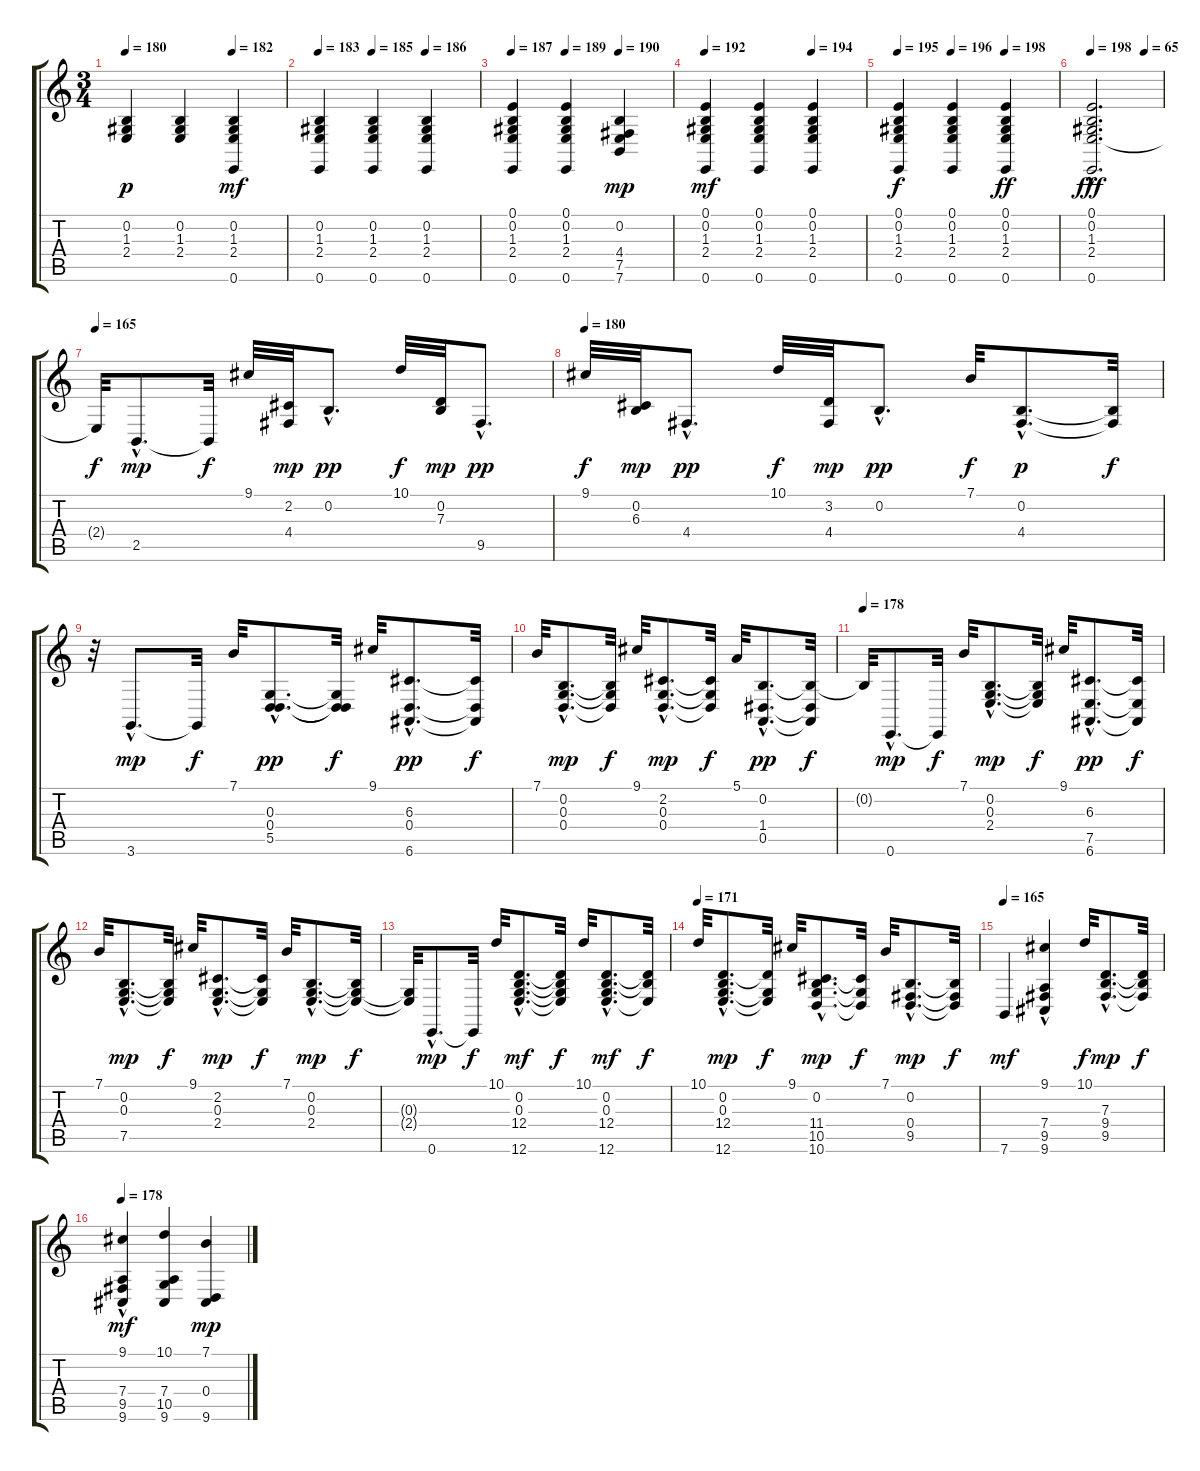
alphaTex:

\track "" {instrument acousticgrandpiano}
\staff {score tabs}
\tuning (E4 B3 G3 D3 A2 E2) {hide}
\ts (3 4)
\tempo 180
\tempo (182 0.6666666666666666)
\clef g2
\ks c
(0.2 1.3 2.4).4{dy p} (0.2 1.3 2.4).4 (0.2 1.3 2.4 0.6).4{dy mf} |
\tempo 183
\tempo (185 0.3333333333333333)
\tempo (186 0.6666666666666666)
(0.2 1.3 2.4 0.6).4 (0.2 1.3 2.4 0.6).4 (0.2 1.3 2.4 0.6).4 |
\tempo 187
\tempo (189 0.3333333333333333)
\tempo (190 0.6666666666666666)
(0.1 0.2 1.3 2.4 0.6).4 (0.1 0.2 1.3 2.4 0.6).4 (0.2 4.4 7.5 7.6).4{dy mp} |
\tempo 192
\tempo (194 0.6666666666666666)
(0.1 0.2 1.3 2.4 0.6).4{dy mf} (0.1 0.2 1.3 2.4 0.6).4 (0.1 0.2 1.3 2.4 0.6).4 |
\tempo 195
\tempo (196 0.3333333333333333)
\tempo (198 0.6666666666666666)
(0.1 0.2 1.3 2.4 0.6).4{dy f} (0.1 0.2 1.3 2.4 0.6).4 (0.1 0.2 1.3 2.4 0.6).4{dy ff} |
\tempo 198
\tempo (65 0.75)
(0.1 0.2 1.3 2.4{hac} 0.6).2{d dy fff} |
\tempo 165
2.4{t}.32{dy f} 2.5{hac}.8{d dy mp} 2.5{t}.32{dy f} 9.1.32 (2.2 4.4).32{dy mp} 0.2{hac}.8{d dy pp} 10.1.32{dy f} (0.2 7.3).32{dy mp} 9.5{hac}.8{d dy pp} |
\tempo 180
9.1.32{dy f} (0.2 6.3).32{dy mp} 4.4{hac}.8{d dy pp} 10.1.32{dy f} (3.2 4.4).32{dy mp} 0.2{hac}.8{d dy pp} 7.1.32{dy f} (0.2{hac} 4.4{hac}).8{d dy p} (0.2{t} 4.4{t}).32{dy f} |
r.32 3.6{hac}.8{d dy mp} 3.6{t}.32{dy f} 7.1.32 (0.3{hac} 0.4{hac} 5.5{hac}).8{d dy pp} (0.3{t} 0.4{t} 5.5{t}).32{dy f} 9.1.32 (6.3{hac} 0.4{hac} 6.6{hac}).8{d dy pp} (6.3{t} 0.4{t} 6.6{t}).32{dy f} |
7.1.32 (0.2{hac} 0.3{hac} 0.4{hac}).8{d dy mp} (0.2{t} 0.3{t} 0.4{t}).32{dy f} 9.1.32 (2.2{hac} 0.3{hac} 0.4{hac}).8{d dy mp} (2.2{t} 0.3{t} 0.4{t}).32{dy f} 5.1.32 (0.2{hac} 1.4{hac} 0.5{hac}).8{d dy pp} (0.2{t} 1.4{t} 0.5{t}).32{dy f} |
\tempo 178
0.2{t}.32 0.6{hac}.8{d dy mp} 0.6{t}.32{dy f} 7.1.32 (0.2{hac} 0.3{hac} 2.4{hac}).8{d dy mp} (0.2{t} 0.3{t} 2.4{t}).32{dy f} 9.1.32 (6.3{hac} 7.5{hac} 6.6{hac}).8{d dy pp} (6.3{t} 7.5{t} 6.6{t}).32{dy f} |
7.1.32 (0.2{hac} 0.3{hac} 7.5{hac}).8{d dy mp} (0.2{t} 0.3{t} 7.5{t}).32{dy f} 9.1.32 (2.2{hac} 0.3{hac} 2.4{hac}).8{d dy mp} (2.2{t} 0.3{t} 2.4{t}).32{dy f} 7.1.32 (0.2{hac} 0.3{hac} 2.4{hac}).8{d dy mp} (0.2{t} 0.3{t} 2.4{t}).32{dy f} |
(0.3{t} 2.4{t}).32 0.6{hac}.8{d dy mp} 0.6{t}.32{dy f} 10.1.32 (0.2{hac} 0.3{hac} 12.4{hac} 12.6{hac}).8{d dy mf} (0.2{t} 0.3{t} 12.4{t} 12.6{t}).32{dy f} 10.1.32 (0.2{hac} 0.3{hac} 12.4{hac} 12.6{hac}).8{d dy mf} (0.2{t} 12.4{t} 12.6{t}).32{dy f} |
\tempo 171
10.1.32 (0.2{hac} 0.3{hac} 12.4{hac} 12.6{hac}).8{d dy mp} (0.3{t} 12.4{t} 12.6{t}).32{dy f} 9.1.32 (0.2{hac} 11.4{hac} 10.5{hac} 10.6{hac}).8{d dy mp} (11.4{t} 10.5{t} 10.6{t}).32{dy f} 7.1.32 (0.2{hac} 0.4{hac} 9.5{hac}).8{d dy mp} (0.2{t} 0.4{t} 9.5{t}).32{dy f} |
\tempo 165
7.6.4{dy mf} (9.1 7.4 9.5 9.6{hac}).4 10.1.32{dy f} (7.3{hac} 9.4{hac} 9.5{hac}).8{d dy mp} (7.3{t} 9.4{t} 9.5{t}).32{dy f} |
\tempo 178
(9.1 7.4{hac} 9.5 9.6).4{dy mf} (10.1 7.4 10.5 9.6).4 (7.1 0.4 9.6).4{dy mp}
